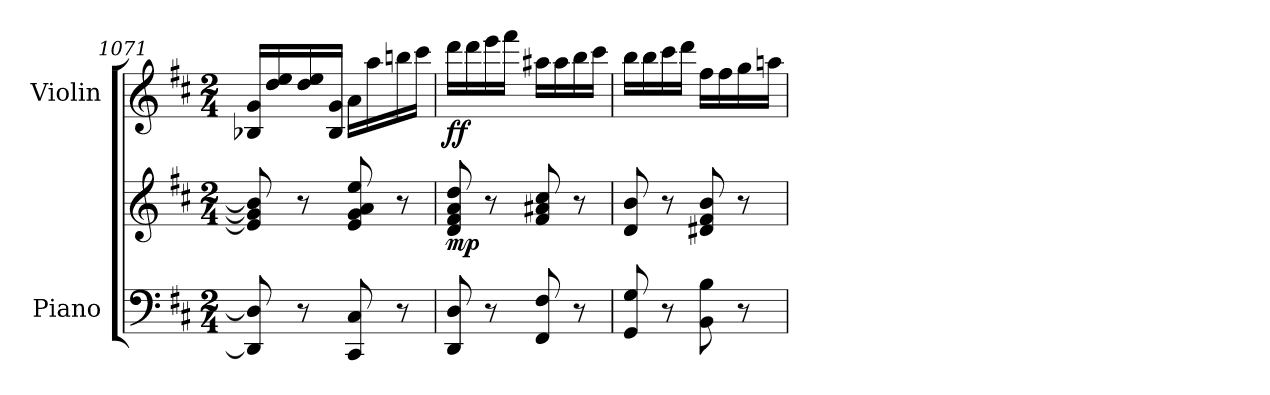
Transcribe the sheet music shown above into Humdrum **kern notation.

**kern	**kern	**dynam	**kern	**dynam
*part2	*part2	*part2	*part1	*part1
*staff3	*staff2	*staff2/3	*staff1	*staff1
*I"Piano	*	*	*I"Violin	*
*I'Pno.	*	*	*I'Vln.	*
*clefF4	*clefG2	*	*clefG2	*
*k[f#c#]	*k[f#c#]	*	*k[f#c#]	*
*M2/4	*M2/4	*	*M2/4	*
=1071	=1071	=1071	=1071	=1071
8DD/] 8D/]	8e/] 8g/] 8b-/]	.	16B-X/ 16g/LL	.
.	.	.	16dd/ 16ee/	.
8r	8r	.	16dd/ 16ee/	.
.	.	.	16B-/ 16g/JJ	.
8CC#/ 8C#/	8e/ 8g/ 8a/ 8ee/	.	16a\LL	.
.	.	.	16aa\	.
8r	8r	.	16bbn\	.
.	.	.	16ccc#\JJ	.
!!LO:LB:g=z
=1072	=1072	=1072	=1072	=1072
!	!	!LO:DY:b	!	!LO:DY:b
8DD/ 8D/	8d/ 8f#/ 8a/ 8dd/	mp	16ddd\LL	ff
.	.	.	16ddd\	.
8r	8r	.	16eee\	.
.	.	.	16fff#\JJ	.
8FF#/ 8F#/	8f#/ 8a#X/ 8cc#/	.	16aa#X\LL	.
.	.	.	16aa#\	.
8r	8r	.	16bb\	.
.	.	.	16ccc#\JJ	.
=1073	=1073	=1073	=1073	=1073
8GG/ 8G/	8d/ 8b/	.	16bb\LL	.
.	.	.	16bb\	.
8r	8r	.	16ccc#\	.
.	.	.	16ddd\JJ	.
8BB\ 8B\	8d#X/ 8f#/ 8b/	.	16ff#\LL	.
.	.	.	16ff#\	.
8r	8r	.	16gg\	.
.	.	.	16aan\JJ	.
=	=	=	=	=
*-	*-	*-	*-	*-
